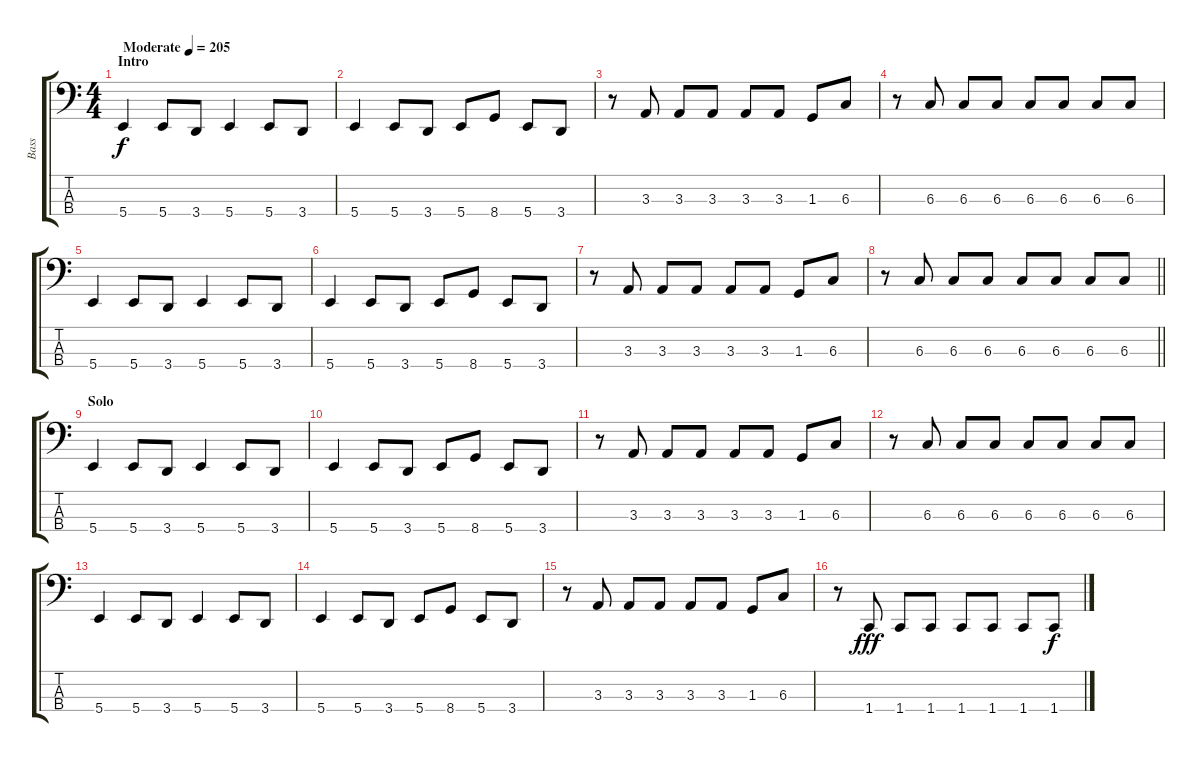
\track ("Bass" "Bass") {instrument electricbassfinger}
\staff {score tabs}
\tuning (E2 B1 Gb1 B0) {hide}
\ts (4 4)
\section ("" "Intro")
\tempo (205 "Moderate")
\clef f4
\ks c
5.4.4{dy f instrument electricbassfinger} 5.4.8 3.4.8 5.4.4 5.4.8 3.4.8 |
5.4.4 5.4.8 3.4.8 5.4.8 8.4.8 5.4.8 3.4.8 |
r.8 3.3.8 3.3.8 3.3.8 3.3.8 3.3.8 1.3.8 6.3.8 |
r.8 6.3.8 6.3.8 6.3.8 6.3.8 6.3.8 6.3.8 6.3.8 |
5.4.4 5.4.8 3.4.8 5.4.4 5.4.8 3.4.8 |
5.4.4 5.4.8 3.4.8 5.4.8 8.4.8 5.4.8 3.4.8 |
r.8 3.3.8 3.3.8 3.3.8 3.3.8 3.3.8 1.3.8 6.3.8 |
\barLineRight lightlight
r.8 6.3.8 6.3.8 6.3.8 6.3.8 6.3.8 6.3.8 6.3.8 |
\section ("" "Solo")
5.4.4 5.4.8 3.4.8 5.4.4 5.4.8 3.4.8 |
5.4.4 5.4.8 3.4.8 5.4.8 8.4.8 5.4.8 3.4.8 |
r.8 3.3.8 3.3.8 3.3.8 3.3.8 3.3.8 1.3.8 6.3.8 |
r.8 6.3.8 6.3.8 6.3.8 6.3.8 6.3.8 6.3.8 6.3.8 |
5.4.4 5.4.8 3.4.8 5.4.4 5.4.8 3.4.8 |
5.4.4 5.4.8 3.4.8 5.4.8 8.4.8 5.4.8 3.4.8 |
r.8 3.3.8 3.3.8 3.3.8 3.3.8 3.3.8 1.3.8 6.3.8 |
r.8 1.4.8{dy fff} 1.4.8 1.4.8 1.4.8 1.4.8 1.4.8 1.4.8{dy f}
